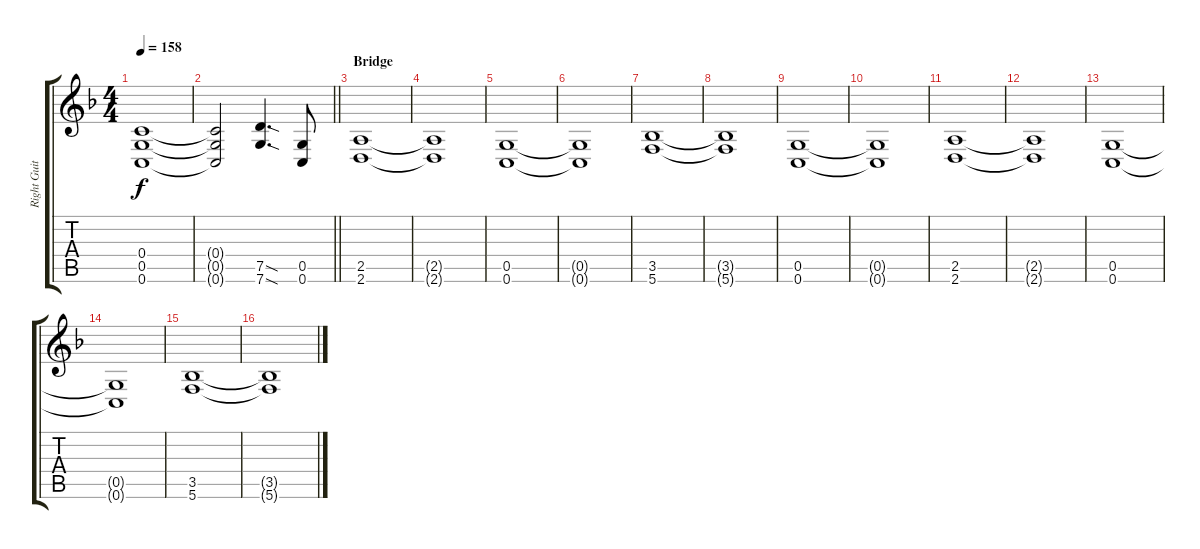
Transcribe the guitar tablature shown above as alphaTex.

\track ("Right Guitar" "Right Guit") {instrument distortionguitar}
\staff {score tabs}
\tuning (D4 A3 F3 C3 G2 C2) {hide}
\ts (4 4)
\tempo 158
\clef g2
\ks f
(0.4 0.5 0.6).1{dy f} |
\barLineRight lightlight
(0.4{t} 0.5{t} 0.6{t}).2 (7.5{sod} 7.6{sod}).4{d} (0.5 0.6).8 |
\section ("" "Bridge")
(2.5 2.6).1 |
(2.5{t} 2.6{t}).1 |
(0.5 0.6).1 |
(0.5{t} 0.6{t}).1 |
(3.5 5.6).1 |
(3.5{t} 5.6{t}).1 |
(0.5 0.6).1 |
(0.5{t} 0.6{t}).1 |
(2.5 2.6).1 |
(2.5{t} 2.6{t}).1 |
(0.5 0.6).1 |
(0.5{t} 0.6{t}).1 |
(3.5 5.6).1 |
(3.5{t} 5.6{t}).1
